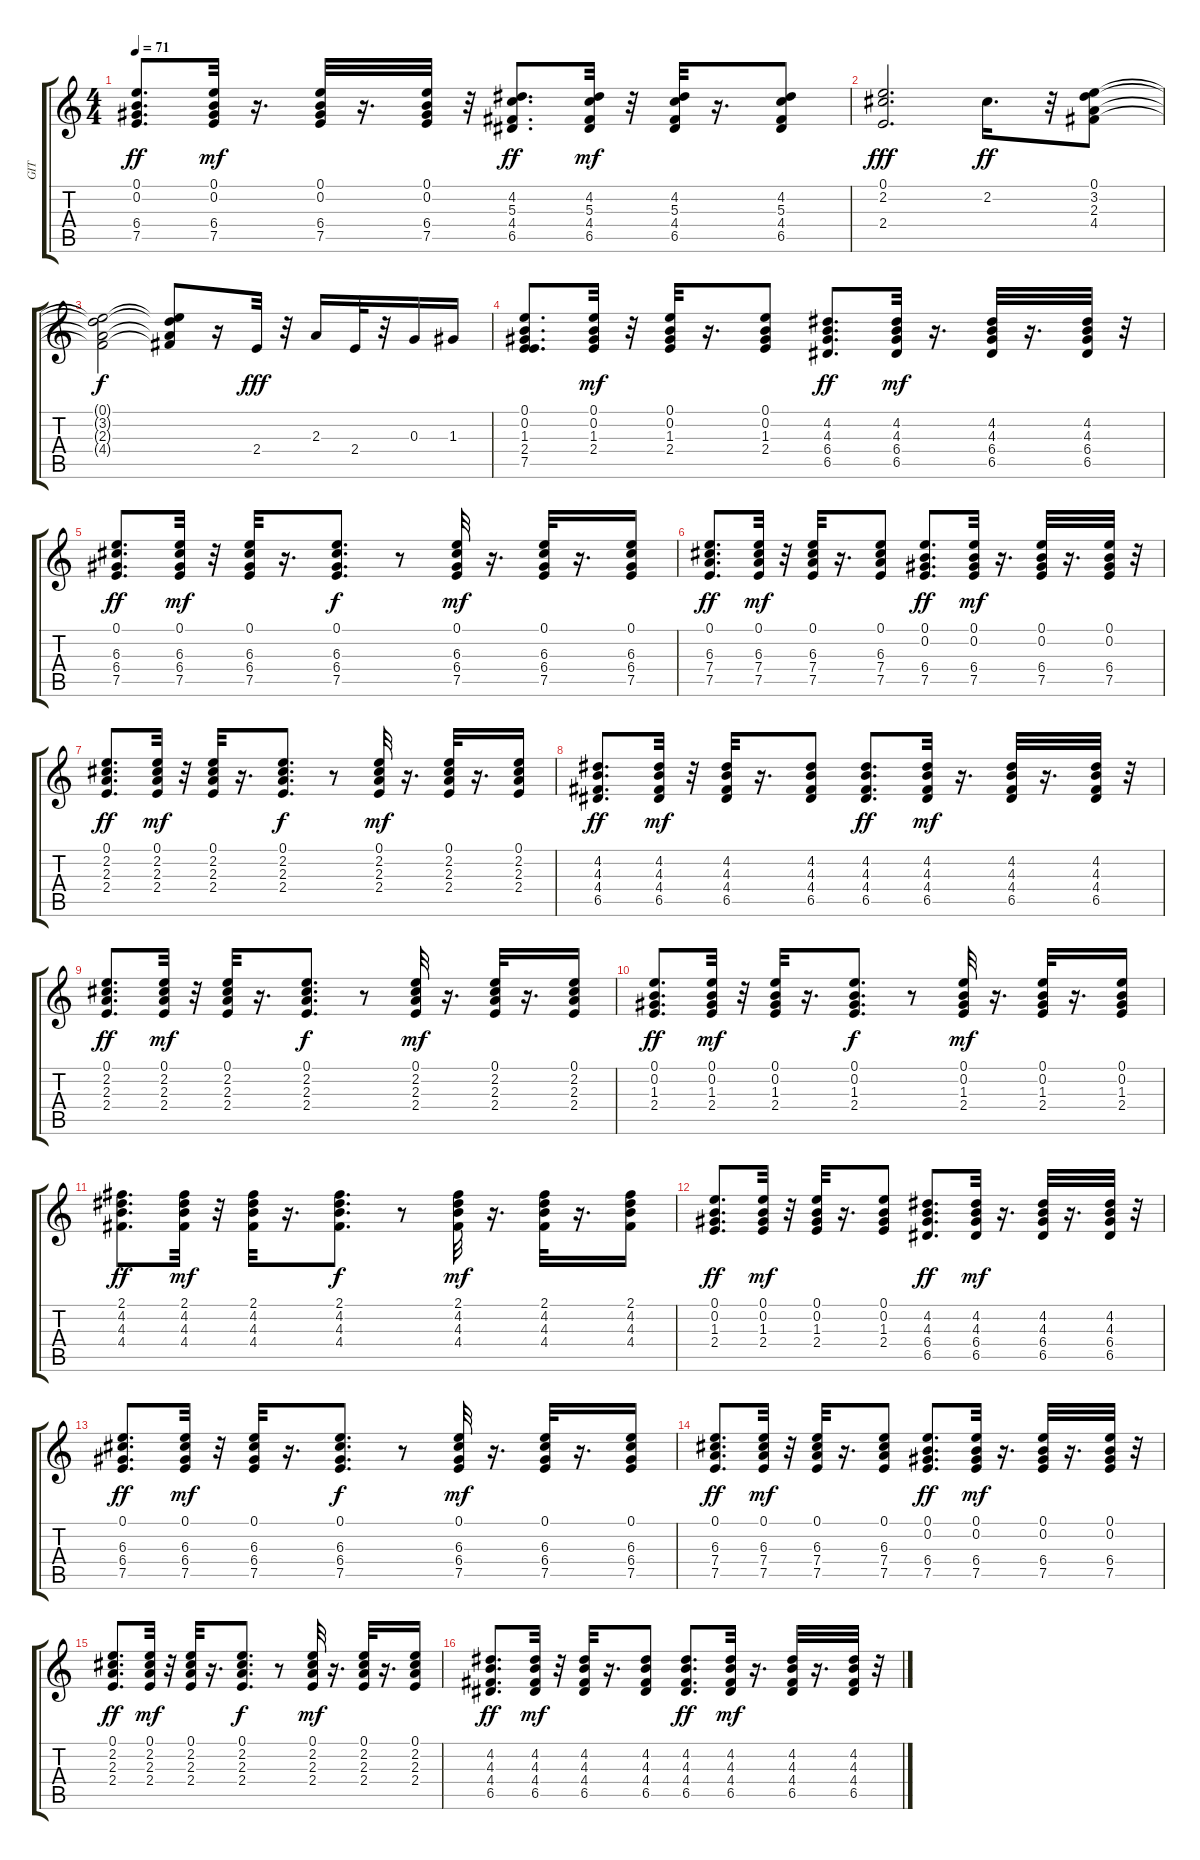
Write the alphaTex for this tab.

\track ("GIT" "GIT") {instrument acousticguitarsteel}
\staff {score tabs}
\tuning (E4 B3 G3 D3 A2 E2) {hide}
\ts (4 4)
\tempo 71
\clef g2
\ks c
(0.1 0.2 6.4 7.5).8{d dy ff} (0.1 0.2 6.4 7.5).32{dy mf} r.16{d} (0.1 0.2 6.4 7.5).32 r.16{d} (0.1 0.2 6.4 7.5).32 r.32 (4.2 5.3 4.4 6.5).8{d dy ff} (4.2 5.3 4.4 6.5).32{dy mf} r.32 (4.2 5.3 4.4 6.5).32 r.16{d} (4.2 5.3 4.4 6.5).8 |
(0.1 2.2 2.4).2{d dy fff} 2.2.16{d dy ff} r.32 (0.1 3.2 2.3 4.4).8 |
(0.1{t} 3.2{t} 2.3{t} 4.4{t}).2{dy f} (0.1{t} 3.2{t} 2.3{t} 4.4{t}).8 r.16 2.4.32{dy fff} r.32 2.3.16 2.4.32 r.32 0.3.16 1.3.16 |
(0.1 0.2 1.3 2.4 7.5).8{d} (0.1 0.2 1.3 2.4).32{dy mf} r.32 (0.1 0.2 1.3 2.4).32 r.16{d} (0.1 0.2 1.3 2.4).8 (4.2 4.3 6.4 6.5).8{d dy ff} (4.2 4.3 6.4 6.5).32{dy mf} r.16{d} (4.2 4.3 6.4 6.5).32 r.16{d} (4.2 4.3 6.4 6.5).32 r.32 |
(0.1 6.3 6.4 7.5).8{d dy ff} (0.1 6.3 6.4 7.5).32{dy mf} r.32 (0.1 6.3 6.4 7.5).32 r.16{d} (0.1 6.3 6.4 7.5).8{d dy f} r.8 (0.1 6.3 6.4 7.5).32{dy mf} r.16{d} (0.1 6.3 6.4 7.5).32 r.16{d} (0.1 6.3 6.4 7.5).16 |
(0.1 6.3 7.4 7.5).8{d dy ff} (0.1 6.3 7.4 7.5).32{dy mf} r.32 (0.1 6.3 7.4 7.5).32 r.16{d} (0.1 6.3 7.4 7.5).8 (0.1 0.2 6.4 7.5).8{d dy ff} (0.1 0.2 6.4 7.5).32{dy mf} r.16{d} (0.1 0.2 6.4 7.5).32 r.16{d} (0.1 0.2 6.4 7.5).32 r.32 |
(0.1 2.2 2.3 2.4).8{d dy ff} (0.1 2.2 2.3 2.4).32{dy mf} r.32 (0.1 2.2 2.3 2.4).32 r.16{d} (0.1 2.2 2.3 2.4).8{d dy f} r.8 (0.1 2.2 2.3 2.4).32{dy mf} r.16{d} (0.1 2.2 2.3 2.4).32 r.16{d} (0.1 2.2 2.3 2.4).16 |
(4.2 4.3 4.4 6.5).8{d dy ff} (4.2 4.3 4.4 6.5).32{dy mf} r.32 (4.2 4.3 4.4 6.5).32 r.16{d} (4.2 4.3 4.4 6.5).8 (4.2 4.3 4.4 6.5).8{d dy ff} (4.2 4.3 4.4 6.5).32{dy mf} r.16{d} (4.2 4.3 4.4 6.5).32 r.16{d} (4.2 4.3 4.4 6.5).32 r.32 |
(0.1 2.2 2.3 2.4).8{d dy ff} (0.1 2.2 2.3 2.4).32{dy mf} r.32 (0.1 2.2 2.3 2.4).32 r.16{d} (0.1 2.2 2.3 2.4).8{d dy f} r.8 (0.1 2.2 2.3 2.4).32{dy mf} r.16{d} (0.1 2.2 2.3 2.4).32 r.16{d} (0.1 2.2 2.3 2.4).16 |
(0.1 0.2 1.3 2.4).8{d dy ff} (0.1 0.2 1.3 2.4).32{dy mf} r.32 (0.1 0.2 1.3 2.4).32 r.16{d} (0.1 0.2 1.3 2.4).8{d dy f} r.8 (0.1 0.2 1.3 2.4).32{dy mf} r.16{d} (0.1 0.2 1.3 2.4).32 r.16{d} (0.1 0.2 1.3 2.4).16 |
(2.1 4.2 4.3 4.4).8{d dy ff} (2.1 4.2 4.3 4.4).32{dy mf} r.32 (2.1 4.2 4.3 4.4).32 r.16{d} (2.1 4.2 4.3 4.4).8{d dy f} r.8 (2.1 4.2 4.3 4.4).32{dy mf} r.16{d} (2.1 4.2 4.3 4.4).32 r.16{d} (2.1 4.2 4.3 4.4).16 |
(0.1 0.2 1.3 2.4).8{d dy ff} (0.1 0.2 1.3 2.4).32{dy mf} r.32 (0.1 0.2 1.3 2.4).32 r.16{d} (0.1 0.2 1.3 2.4).8 (4.2 4.3 6.4 6.5).8{d dy ff} (4.2 4.3 6.4 6.5).32{dy mf} r.16{d} (4.2 4.3 6.4 6.5).32 r.16{d} (4.2 4.3 6.4 6.5).32 r.32 |
(0.1 6.3 6.4 7.5).8{d dy ff} (0.1 6.3 6.4 7.5).32{dy mf} r.32 (0.1 6.3 6.4 7.5).32 r.16{d} (0.1 6.3 6.4 7.5).8{d dy f} r.8 (0.1 6.3 6.4 7.5).32{dy mf} r.16{d} (0.1 6.3 6.4 7.5).32 r.16{d} (0.1 6.3 6.4 7.5).16 |
(0.1 6.3 7.4 7.5).8{d dy ff} (0.1 6.3 7.4 7.5).32{dy mf} r.32 (0.1 6.3 7.4 7.5).32 r.16{d} (0.1 6.3 7.4 7.5).8 (0.1 0.2 6.4 7.5).8{d dy ff} (0.1 0.2 6.4 7.5).32{dy mf} r.16{d} (0.1 0.2 6.4 7.5).32 r.16{d} (0.1 0.2 6.4 7.5).32 r.32 |
(0.1 2.2 2.3 2.4).8{d dy ff} (0.1 2.2 2.3 2.4).32{dy mf} r.32 (0.1 2.2 2.3 2.4).32 r.16{d} (0.1 2.2 2.3 2.4).8{d dy f} r.8 (0.1 2.2 2.3 2.4).32{dy mf} r.16{d} (0.1 2.2 2.3 2.4).32 r.16{d} (0.1 2.2 2.3 2.4).16 |
(4.2 4.3 4.4 6.5).8{d dy ff} (4.2 4.3 4.4 6.5).32{dy mf} r.32 (4.2 4.3 4.4 6.5).32 r.16{d} (4.2 4.3 4.4 6.5).8 (4.2 4.3 4.4 6.5).8{d dy ff} (4.2 4.3 4.4 6.5).32{dy mf} r.16{d} (4.2 4.3 4.4 6.5).32 r.16{d} (4.2 4.3 4.4 6.5).32 r.32
